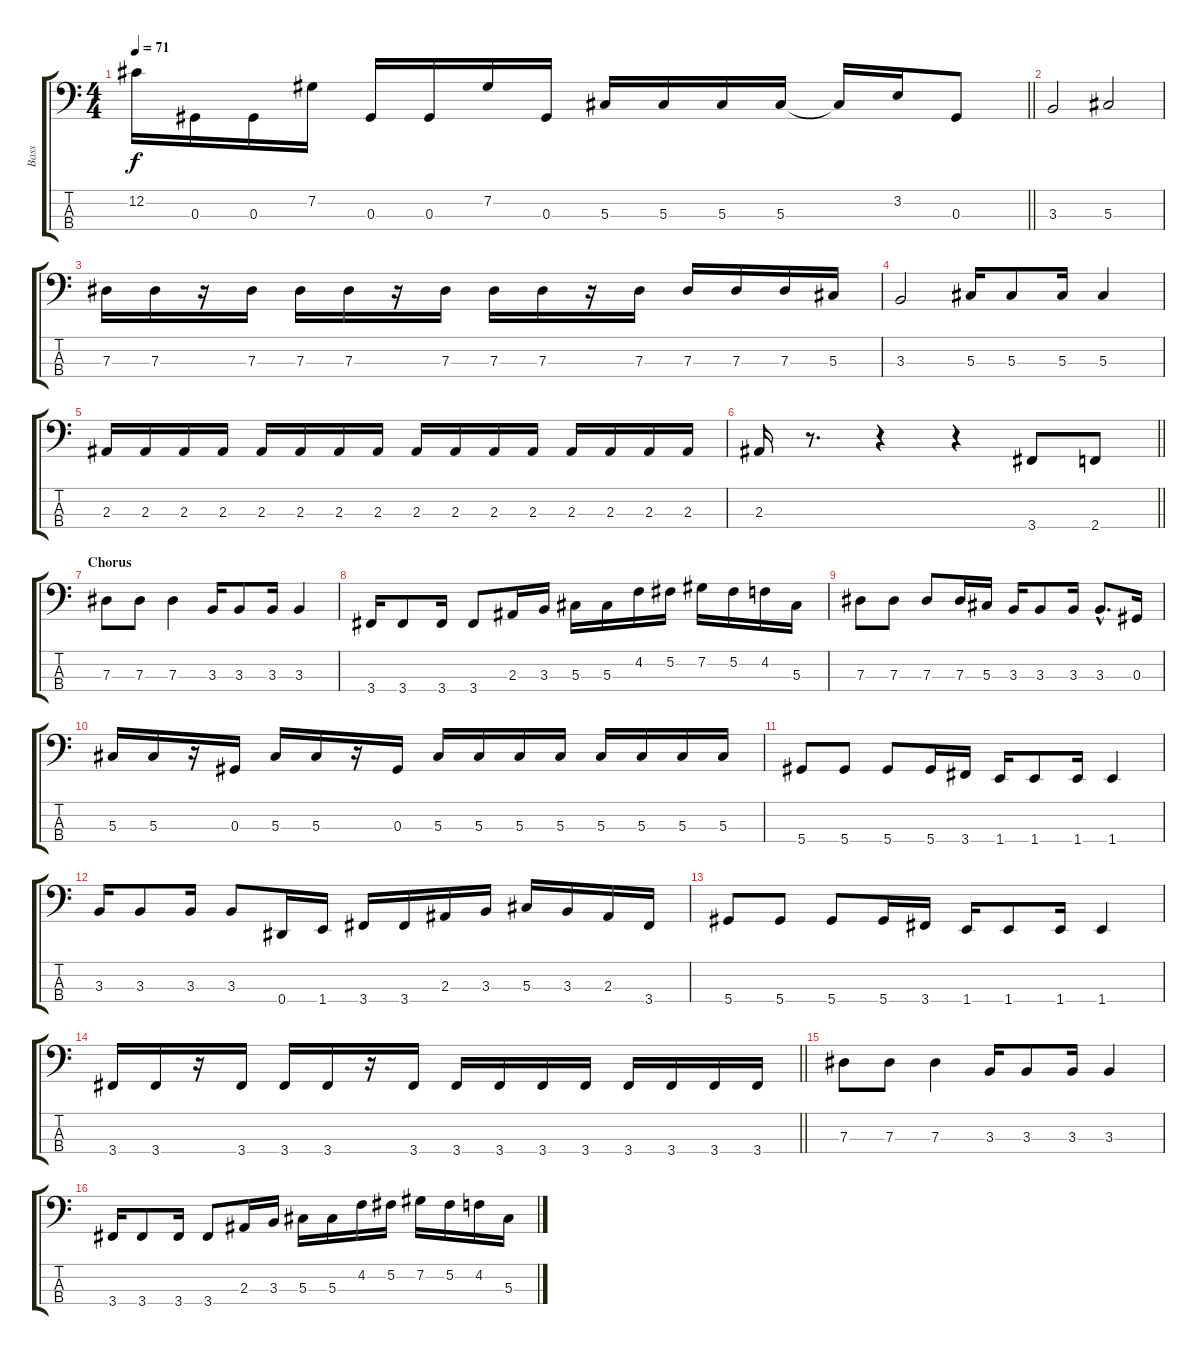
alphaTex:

\track ("Bass" "Bass") {instrument electricbasspick}
\staff {score tabs}
\tuning (Gb2 Db2 Ab1 Eb1) {hide}
\ts (4 4)
\tempo 71
\clef f4
\barLineRight lightlight
\ks c
12.2.16{dy f} 0.3.16 0.3.16 7.2.16 0.3.16 0.3.16 7.2.16 0.3.16 5.3.16 5.3.16 5.3.16 5.3.16 5.3{t}.16 3.2.16 0.3.8 |
3.3.2 5.3.2 |
7.3.16 7.3.16 r.16 7.3.16 7.3.16 7.3.16 r.16 7.3.16 7.3.16 7.3.16 r.16 7.3.16 7.3.16 7.3.16 7.3.16 5.3.16 |
3.3.2 5.3.16 5.3.8 5.3.16 5.3.4 |
2.3.16 2.3.16 2.3.16 2.3.16 2.3.16 2.3.16 2.3.16 2.3.16 2.3.16 2.3.16 2.3.16 2.3.16 2.3.16 2.3.16 2.3.16 2.3.16 |
\barLineRight lightlight
2.3.16 r.8{d} r.4 r.4 3.4.8 2.4.8 |
\section ("" "Chorus")
7.3.8 7.3.8 7.3.4 3.3.16 3.3.8 3.3.16 3.3.4 |
3.4.16 3.4.8 3.4.16 3.4.8 2.3.16 3.3.16 5.3.16 5.3.16 4.2.16 5.2.16 7.2.16 5.2.16 4.2.16 5.3.16 |
7.3.8 7.3.8 7.3.8 7.3.16 5.3.16 3.3.16 3.3.8 3.3.16 3.3{hac}.8{d} 0.3.16 |
5.3.16 5.3.16 r.16 0.3.16 5.3.16 5.3.16 r.16 0.3.16 5.3.16 5.3.16 5.3.16 5.3.16 5.3.16 5.3.16 5.3.16 5.3.16 |
5.4.8 5.4.8 5.4.8 5.4.16 3.4.16 1.4.16 1.4.8 1.4.16 1.4.4 |
3.3.16 3.3.8 3.3.16 3.3.8 0.4.16 1.4.16 3.4.16 3.4.16 2.3.16 3.3.16 5.3.16 3.3.16 2.3.16 3.4.16 |
5.4.8 5.4.8 5.4.8 5.4.16 3.4.16 1.4.16 1.4.8 1.4.16 1.4.4 |
\barLineRight lightlight
3.4.16 3.4.16 r.16 3.4.16 3.4.16 3.4.16 r.16 3.4.16 3.4.16 3.4.16 3.4.16 3.4.16 3.4.16 3.4.16 3.4.16 3.4.16 |
7.3.8 7.3.8 7.3.4 3.3.16 3.3.8 3.3.16 3.3.4 |
3.4.16 3.4.8 3.4.16 3.4.8 2.3.16 3.3.16 5.3.16 5.3.16 4.2.16 5.2.16 7.2.16 5.2.16 4.2.16 5.3.16
